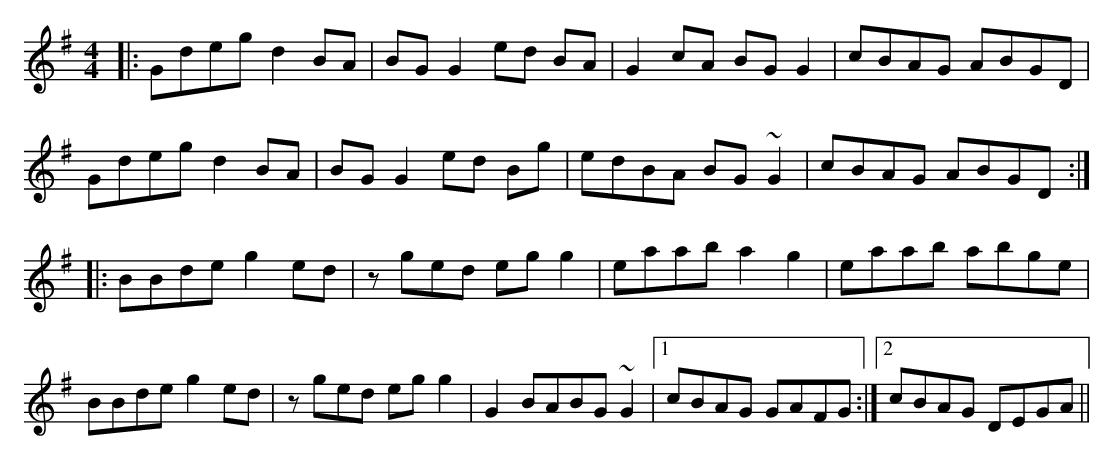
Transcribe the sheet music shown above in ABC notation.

X:1
M:4/4
K:G
|:Gdeg d2 BA|BG G2 ed BA|G2 cA BG G2|cBAG ABGD|
Gdeg d2 BA|BG G2 ed Bg|edBA BG ~G2|cBAG ABGD:|
|:BBde g2 ed|z ged egg2|eaab a2 g2|eaab abge|
BBde g2 ed|z ged egg2|G2 BABG ~G2|1 cBAG GAFG:|2 cBAG DEGA||
